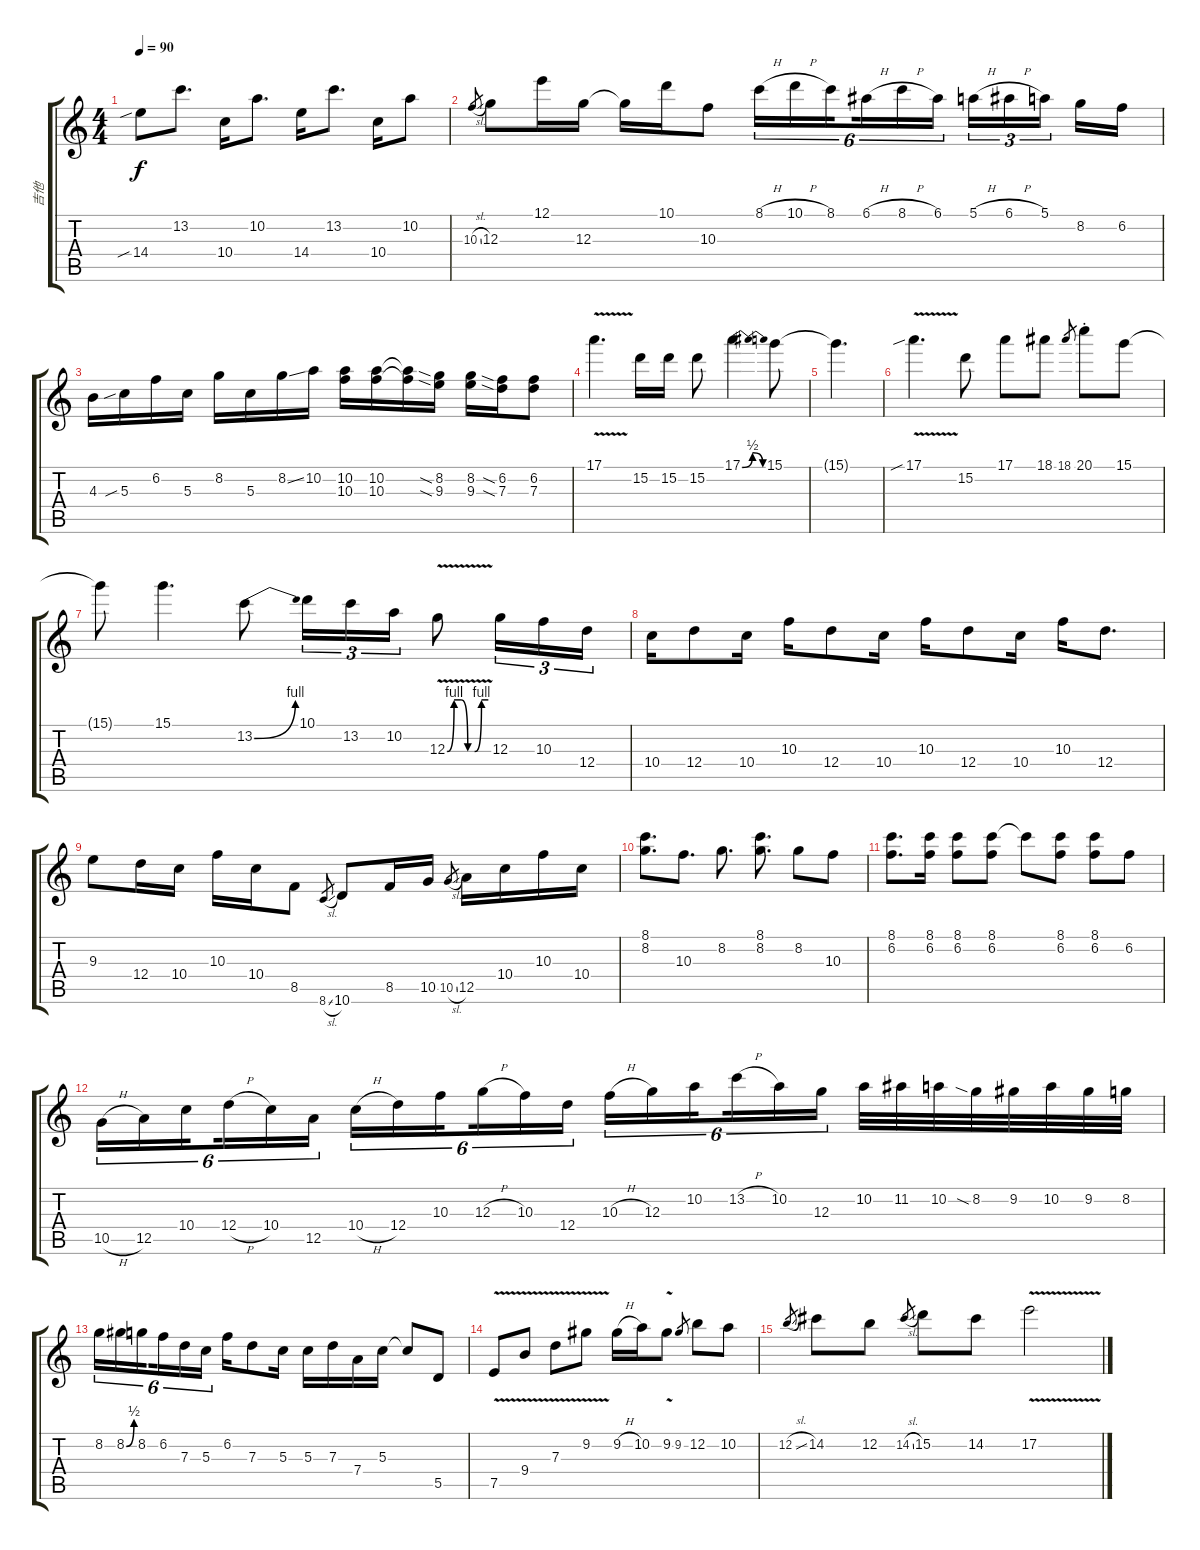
\track ("吉他" "吉他") {instrument distortionguitar}
\staff {score tabs}
\tuning (E4 B3 G3 D3 A2 E2) {hide}
\ts (4 4)
\tempo 90
\clef g2
\ks c
14.4{sib}.8{dy f} 13.2.8{d} 10.4.16 10.2.8{d} 14.4.16 13.2.8{d} 10.4.16 10.2.8 |
10.3{sl}.8{gr} 12.3.8 12.1.16 12.3.16 12.3{t}.16 10.1.16 10.3.8 8.1{h}.16{tu (6 4)} 10.1{h}.16{tu (6 4)} 8.1.16{tu (6 4) beam splitsecondary} 6.1{h}.16{tu (6 4)} 8.1{h}.16{tu (6 4)} 6.1.16{tu (6 4)} 5.1{h}.16{tu (3 2)} 6.1{h}.16{tu (3 2)} 5.1.16{tu (3 2) beam splitsecondary} 8.2.16 6.2.16 |
4.3.16 5.3{sib}.16 6.2.16 5.3.16 8.2.16 5.3.16 8.2{ss}.16 10.2.16 (10.2 10.3).16 (10.2 10.3).16 (10.2{t} 10.3{t}).16 (8.2{sia} 9.3{sia}).16 (8.2 9.3).16 (6.2{sia} 7.3{sia}).16 (6.2 7.3).8 |
17.1{v}.4{d} 15.2.16 15.2.16 15.2.8 17.1{be (bendrelease 0 0 15 2 15 2 60 0)}.4 15.1.8 |
15.1{t}.4{d} |
17.1{v sib}.4{d} 15.2.8 17.1.8 18.1.8 18.1.8{gr} 20.1{st}.8 15.1.8 |
15.1{t}.8 15.1.4{d} 13.2{be (bend 0 0 60 4)}.8 10.1.16{tu (3 2)} 13.2.16{tu (3 2)} 10.2.16{tu (3 2)} 12.3{be (custom 0 0 10 4 20 4 30 0 40 0 50 4 60 4) v}.8 12.3.16{tu (3 2)} 10.3.16{tu (3 2)} 12.4.16{tu (3 2)} |
10.4.16 12.4.8 10.4.16 10.3.16 12.4.8 10.4.16 10.3.16 12.4.8 10.4.16 10.3.16 12.4.8{d} |
9.3.8 12.4.16 10.4.16 10.3.16 10.4.16 8.5.8 8.6{sl}.8{gr} 10.6.8 8.5.16 10.5.16 10.5{sl}.8{gr} 12.5.16 10.4.16 10.3.16 10.4.16 |
(8.1 8.2).8{d} 10.3.8{d} 8.2.8{d} (8.1 8.2).8{d} 8.2.8 10.3.8 |
(8.1 6.2).8{d} (8.1 6.2).16 (8.1 6.2).8 (8.1 6.2).8 8.1{t}.8 (8.1 6.2).8 (8.1 6.2).8 6.2.8 |
10.5{h}.16{tu (6 4)} 12.5.16{tu (6 4)} 10.4.16{tu (6 4) beam splitsecondary} 12.4{h}.16{tu (6 4)} 10.4.16{tu (6 4)} 12.5.16{tu (6 4)} 10.4{h}.16{tu (6 4)} 12.4.16{tu (6 4)} 10.3.16{tu (6 4) beam splitsecondary} 12.3{h}.16{tu (6 4)} 10.3.16{tu (6 4)} 12.4.16{tu (6 4)} 10.3{h}.16{tu (6 4)} 12.3.16{tu (6 4)} 10.2.16{tu (6 4) beam splitsecondary} 13.2{h}.16{tu (6 4)} 10.2.16{tu (6 4)} 12.3.16{tu (6 4)} 10.2.32 11.2.32 10.2.32 8.2{sia}.32 9.2.32 10.2.32 9.2.32 8.2.32 |
8.2.16{tu (6 4)} 8.2{be (bend 0 0 60 2)}.16{tu (6 4)} 8.2.16{tu (6 4) beam splitsecondary} 6.2.16{tu (6 4)} 7.3.16{tu (6 4)} 5.3.16{tu (6 4)} 6.2.16 7.3.8 5.3.16 5.3.16 7.3.16 7.4.16 5.3.16 5.3{t}.8 5.5.8 |
7.5{v}.8 9.4{v}.8 7.3{v}.8 9.2{v}.8 9.2{h}.16 10.2.16 9.2{v}.8 9.2.8{gr} 12.2.8 10.2.8 |
12.2{sl}.8{gr} 14.2.8 12.2.8 14.2{sl}.8{gr} 15.2.8 14.2.8 17.2{v}.2
